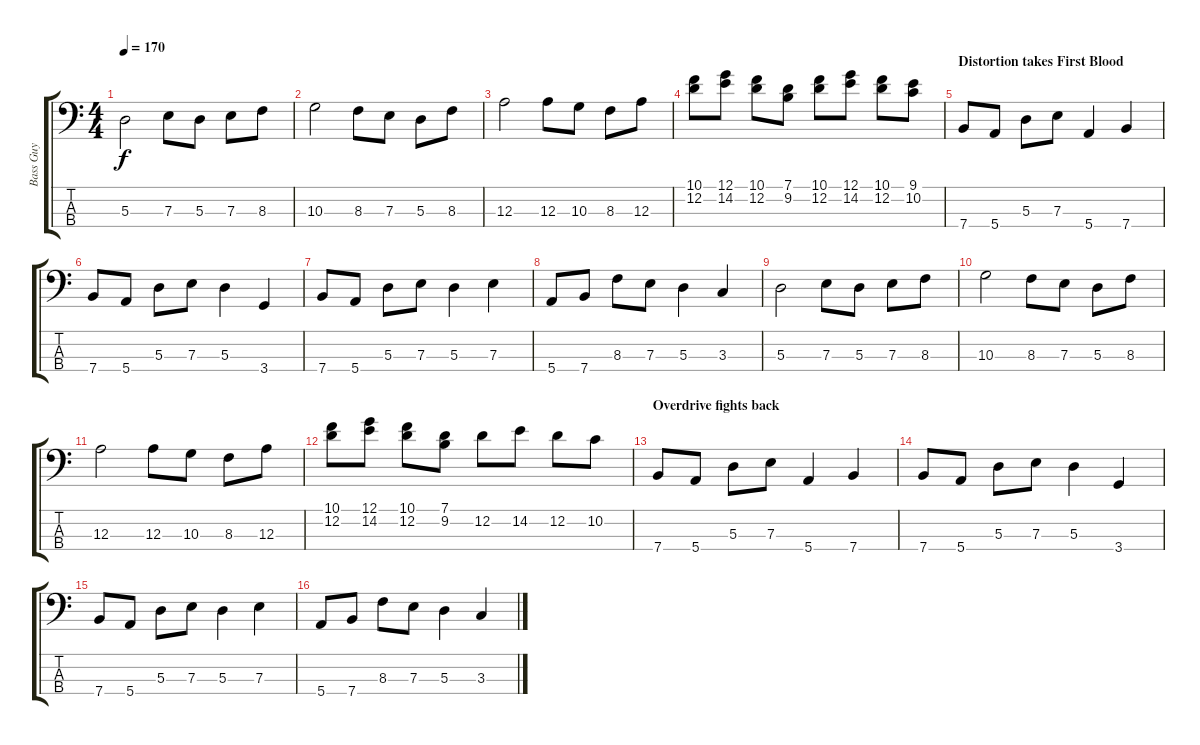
\track ("Bass Guy" "Bass Guy") {instrument electricbasspick}
\staff {score tabs}
\tuning (G2 D2 A1 E1) {hide}
\ts (4 4)
\tempo 170
\clef f4
\ks c
5.3.2{dy f} 7.3.8 5.3.8 7.3.8 8.3.8 |
10.3.2 8.3.8 7.3.8 5.3.8 8.3.8 |
12.3.2 12.3.8 10.3.8 8.3.8 12.3.8 |
(10.1 12.2).8 (12.1 14.2).8 (10.1 12.2).8 (7.1 9.2).8 (10.1 12.2).8 (12.1 14.2).8 (10.1 12.2).8 (9.1 10.2).8 |
\section ("" "Distortion takes First Blood")
7.4.8 5.4.8 5.3.8 7.3.8 5.4.4 7.4.4 |
7.4.8 5.4.8 5.3.8 7.3.8 5.3.4 3.4.4 |
7.4.8 5.4.8 5.3.8 7.3.8 5.3.4 7.3.4 |
5.4.8 7.4.8 8.3.8 7.3.8 5.3.4 3.3.4 |
5.3.2 7.3.8 5.3.8 7.3.8 8.3.8 |
10.3.2 8.3.8 7.3.8 5.3.8 8.3.8 |
12.3.2 12.3.8 10.3.8 8.3.8 12.3.8 |
(10.1 12.2).8 (12.1 14.2).8 (10.1 12.2).8 (7.1 9.2).8 12.2.8 14.2.8 12.2.8 10.2.8 |
\section ("" "Overdrive fights back")
7.4.8 5.4.8 5.3.8 7.3.8 5.4.4 7.4.4 |
7.4.8 5.4.8 5.3.8 7.3.8 5.3.4 3.4.4 |
7.4.8 5.4.8 5.3.8 7.3.8 5.3.4 7.3.4 |
5.4.8 7.4.8 8.3.8 7.3.8 5.3.4 3.3.4
